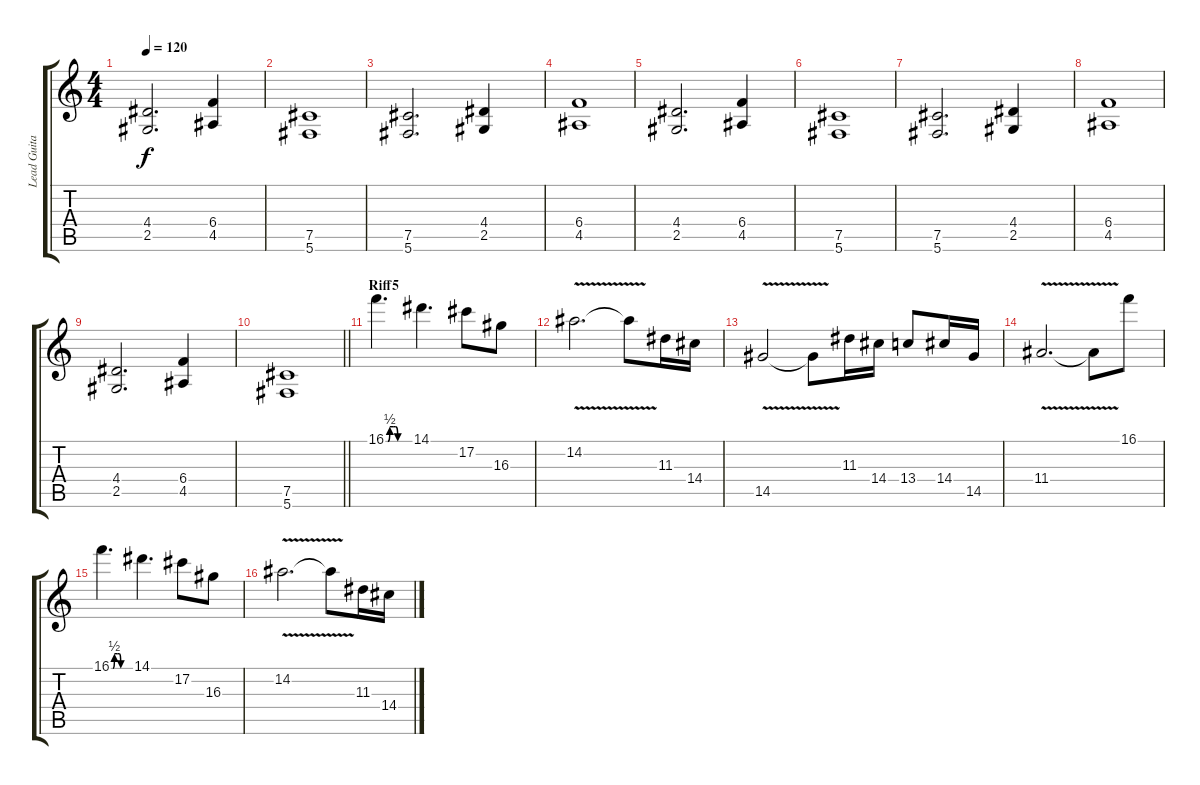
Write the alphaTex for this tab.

\track ("Lead Guitar 1" "Lead Guita") {instrument overdrivenguitar}
\staff {score tabs}
\tuning (Db4 Ab3 E3 B2 Gb2 Db2) {hide}
\ts (4 4)
\tempo 120
\clef g2
\ks c
(4.4 2.5).2{d dy f} (6.4 4.5).4 |
(7.5 5.6).1 |
(7.5 5.6).2{d volume 7} (4.4 2.5).4 |
(6.4 4.5).1 |
(4.4 2.5).2{d} (6.4 4.5).4 |
(7.5 5.6).1 |
(7.5 5.6).2{d} (4.4 2.5).4 |
(6.4 4.5).1 |
(4.4 2.5).2{d} (6.4 4.5).4 |
\barLineRight lightlight
(7.5 5.6).1 |
\section ("" "Riff5")
16.1{be (custom 0 0 5 0 10 2 20 2 25 2 30 0 60 0)}.4{d volume 12} 14.1.4{d} 17.2.8 16.3.8 |
14.2{v}.2{d} 14.2{t}.8 11.3.16 14.4.16 |
14.5{v}.2 14.5{t}.8 11.3.16 14.4.16 13.4.8 14.4.16 14.5.16 |
11.4{v}.2{d} 11.4{t}.8 16.1.8 |
16.1{be (custom 0 0 5 0 10 2 20 2 25 2 30 0 60 0)}.4{d volume 12} 14.1.4{d} 17.2.8 16.3.8 |
14.2{v}.2{d} 14.2{t}.8 11.3.16 14.4.16
